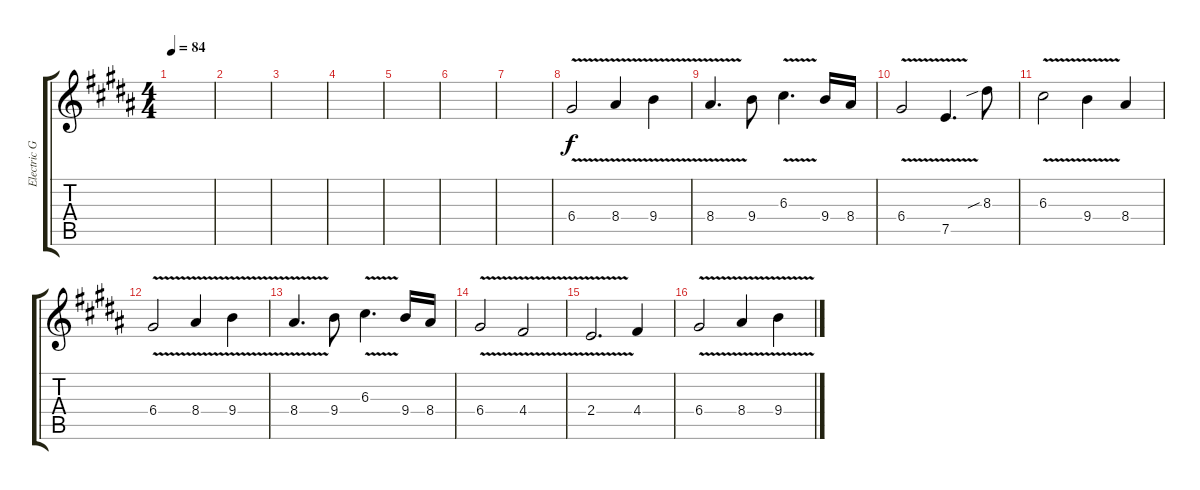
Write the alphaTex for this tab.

\track ("Electric Guitar II - John Petrucci" "Electric G") {instrument distortionguitar}
\staff {score tabs}
\tuning (E4 B3 G3 D3 A2 E2) {hide}
\ts (4 4)
\tempo 84
\clef g2
\ks b
|
|
|
|
|
|
|
6.4{v}.2{balance 16} 8.4{v}.4 9.4{v}.4 |
8.4{v}.4{d} 9.4.8 6.3{v}.4{d} 9.4.16 8.4.16 |
6.4{v}.2 7.5{v}.4{d} 8.3{sib}.8 |
6.3{v}.2 9.4{v}.4 8.4.4 |
6.4{v}.2 8.4{v}.4 9.4{v}.4 |
8.4{v}.4{d} 9.4.8 6.3{v}.4{d} 9.4.16 8.4.16 |
6.4{v}.2 4.4{v}.2 |
2.4{v}.2{d} 4.4.4 |
6.4{v}.2 8.4{v}.4 9.4{v}.4
